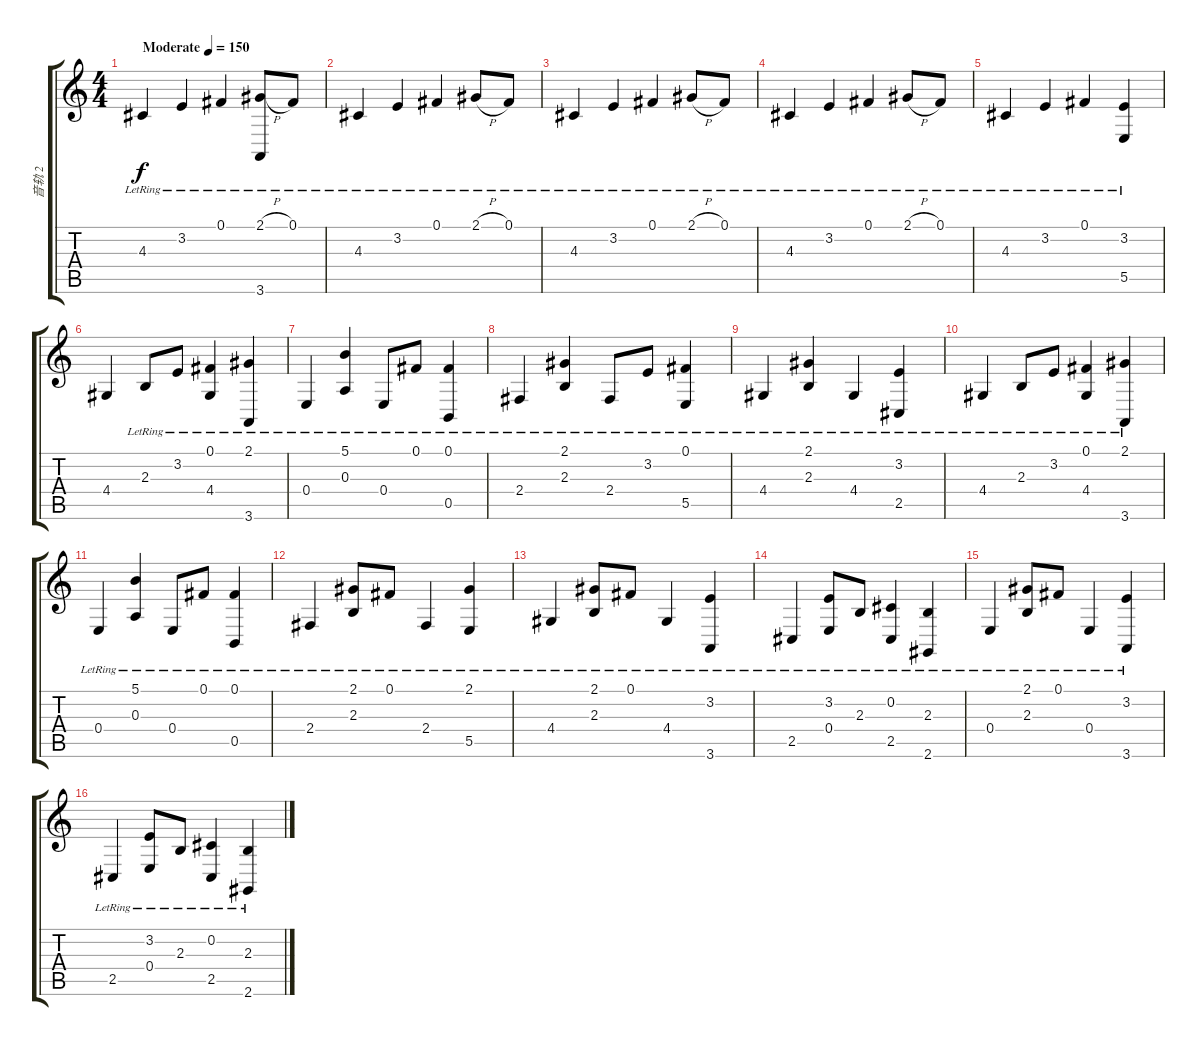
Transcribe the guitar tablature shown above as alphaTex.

\track ("音轨 2" "音轨 2") {instrument stringensemble2}
\staff {score tabs}
\tuning (Gb4 Db4 A3 E3 B2 Gb2) {hide}
\ts (4 4)
\tempo (150 "Moderate")
\clef g2
\ks c
4.3{lr}.4{dy f instrument stringensemble2} 3.2{lr}.4 0.1{lr}.4 (2.1{h lr} 3.6{lr}).8 0.1{lr}.8 |
4.3{lr}.4 3.2{lr}.4 0.1{lr}.4 2.1{h lr}.8 0.1{lr}.8 |
4.3{lr}.4 3.2{lr}.4 0.1{lr}.4 2.1{h lr}.8 0.1{lr}.8 |
4.3{lr}.4 3.2{lr}.4 0.1{lr}.4 2.1{h lr}.8 0.1{lr}.8 |
4.3{lr}.4 3.2{lr}.4 0.1{lr}.4 (3.2{lr} 5.5).4 |
4.4.4 2.3{lr}.8 3.2{lr}.8 (0.1{lr} 4.4{lr}).4 (2.1{lr} 3.6{lr}).4 |
0.4{lr}.4 (5.1{lr} 0.3{lr}).4 0.4{lr}.8 0.1{lr}.8 (0.1{lr} 0.5{lr}).4 |
2.4{lr}.4 (2.1{lr} 2.3{lr}).4 2.4{lr}.8 3.2{lr}.8 (0.1{lr} 5.5{lr}).4 |
4.4{lr}.4 (2.1{lr} 2.3{lr}).4 4.4{lr}.4 (3.2{lr} 2.5{lr}).4 |
4.4{lr}.4 2.3{lr}.8 3.2{lr}.8 (0.1{lr} 4.4{lr}).4 (2.1{lr} 3.6{lr}).4 |
0.4{lr}.4 (5.1{lr} 0.3{lr}).4 0.4{lr}.8 0.1{lr}.8 (0.1{lr} 0.5{lr}).4 |
2.4{lr}.4 (2.1{lr} 2.3{lr}).8 0.1{lr}.8 2.4{lr}.4 (2.1{lr} 5.5{lr}).4 |
4.4{lr}.4 (2.1{lr} 2.3{lr}).8 0.1{lr}.8 4.4{lr}.4 (3.2{lr} 3.6{lr}).4 |
2.5{lr}.4 (3.2{lr} 0.4{lr}).8 2.3{lr}.8 (0.2{lr} 2.5{lr}).4 (2.3{lr} 2.6{lr}).4 |
0.4{lr}.4 (2.1{lr} 2.3{lr}).8 0.1{lr}.8 0.4{lr}.4 (3.2{lr} 3.6{lr}).4 |
2.5{lr}.4 (3.2{lr} 0.4{lr}).8 2.3{lr}.8 (0.2{lr} 2.5{lr}).4 (2.3{lr} 2.6{lr}).4
